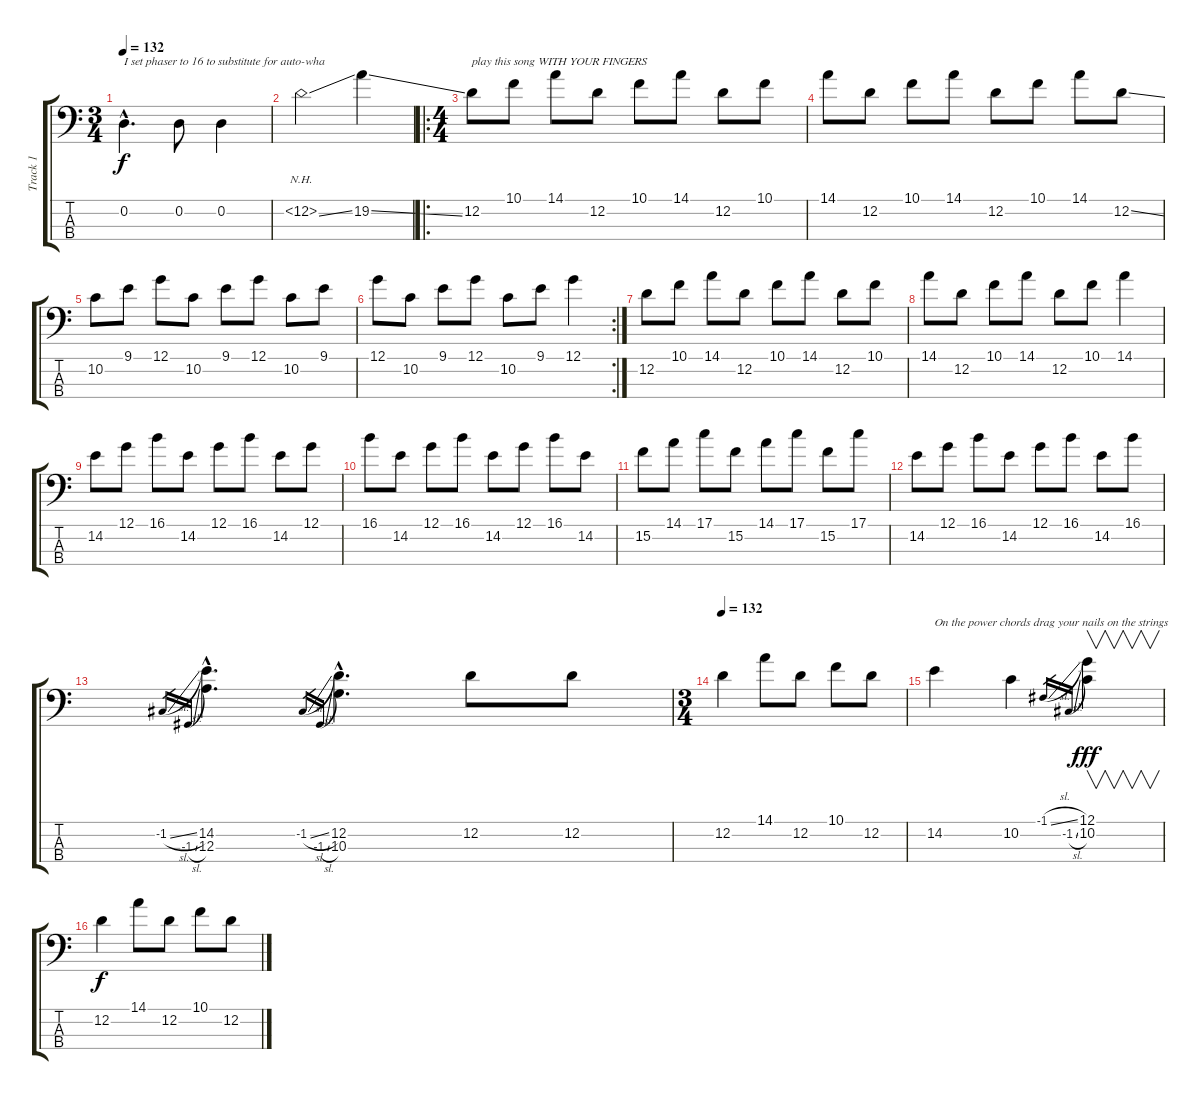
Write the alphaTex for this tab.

\track ("Track 1" "Track 1") {instrument distortionguitar}
\staff {score tabs}
\tuning (G2 D2 A1 E1) {hide}
\ts (3 4)
\tempo 132
\tempo 152
\tempo 132
\clef f4
\ks c
0.2{hac}.4{d txt "I set phaser to 16 to substitute for auto-wha" dy f instrument distortionguitar} 0.2.8 0.2.4 |
12.2{nh ss}.2 19.2{ss}.4 |
\ro
\ts (4 4)
12.2.8{txt "play this song WITH YOUR FINGERS"} 10.1.8 14.1.8 12.2.8 10.1.8 14.1.8 12.2.8 10.1.8 |
14.1.8 12.2.8 10.1.8 14.1.8 12.2.8 10.1.8 14.1.8 12.2{ss}.8 |
10.2.8 9.1.8 12.1.8 10.2.8 9.1.8 12.1.8 10.2.8 9.1.8 |
\rc 2
12.1.8 10.2.8 9.1.8 12.1.8 10.2.8 9.1.8 12.1.4 |
12.2.8 10.1.8 14.1.8 12.2.8 10.1.8 14.1.8 12.2.8 10.1.8 |
14.1.8 12.2.8 10.1.8 14.1.8 12.2.8 10.1.8 14.1.4 |
14.2.8 12.1.8 16.1.8 14.2.8 12.1.8 16.1.8 14.2.8 12.1.8 |
16.1.8 14.2.8 12.1.8 16.1.8 14.2.8 12.1.8 16.1.8 14.2.8 |
15.2.8 14.1.8 17.1.8 15.2.8 14.1.8 17.1.8 15.2.8 17.1.8 |
14.2.8 12.1.8 16.1.8 14.2.8 12.1.8 16.1.8 14.2.8 16.1.8 |
-1.2{sl}.16{gr} -1.3{sl}.16{gr} (14.2{hac} 12.3{hac}).4{d} -1.2{sl}.16{gr} -1.3{sl}.16{gr} (12.2{hac} 10.3{hac}).4{d} 12.2.8 12.2.8 |
\ts (3 4)
\tempo 132
12.2.4 14.1.8 12.2.8 10.1.8 12.2.8 |
14.2.4{txt "On the power chords drag your nails on the strings"} 10.2.4 -1.1{sl}.16{gr} -1.2{sl}.16{gr} (12.1 10.2).4{v dy fff} |
12.2.4{dy f} 14.1.8 12.2.8 10.1.8 12.2.8
